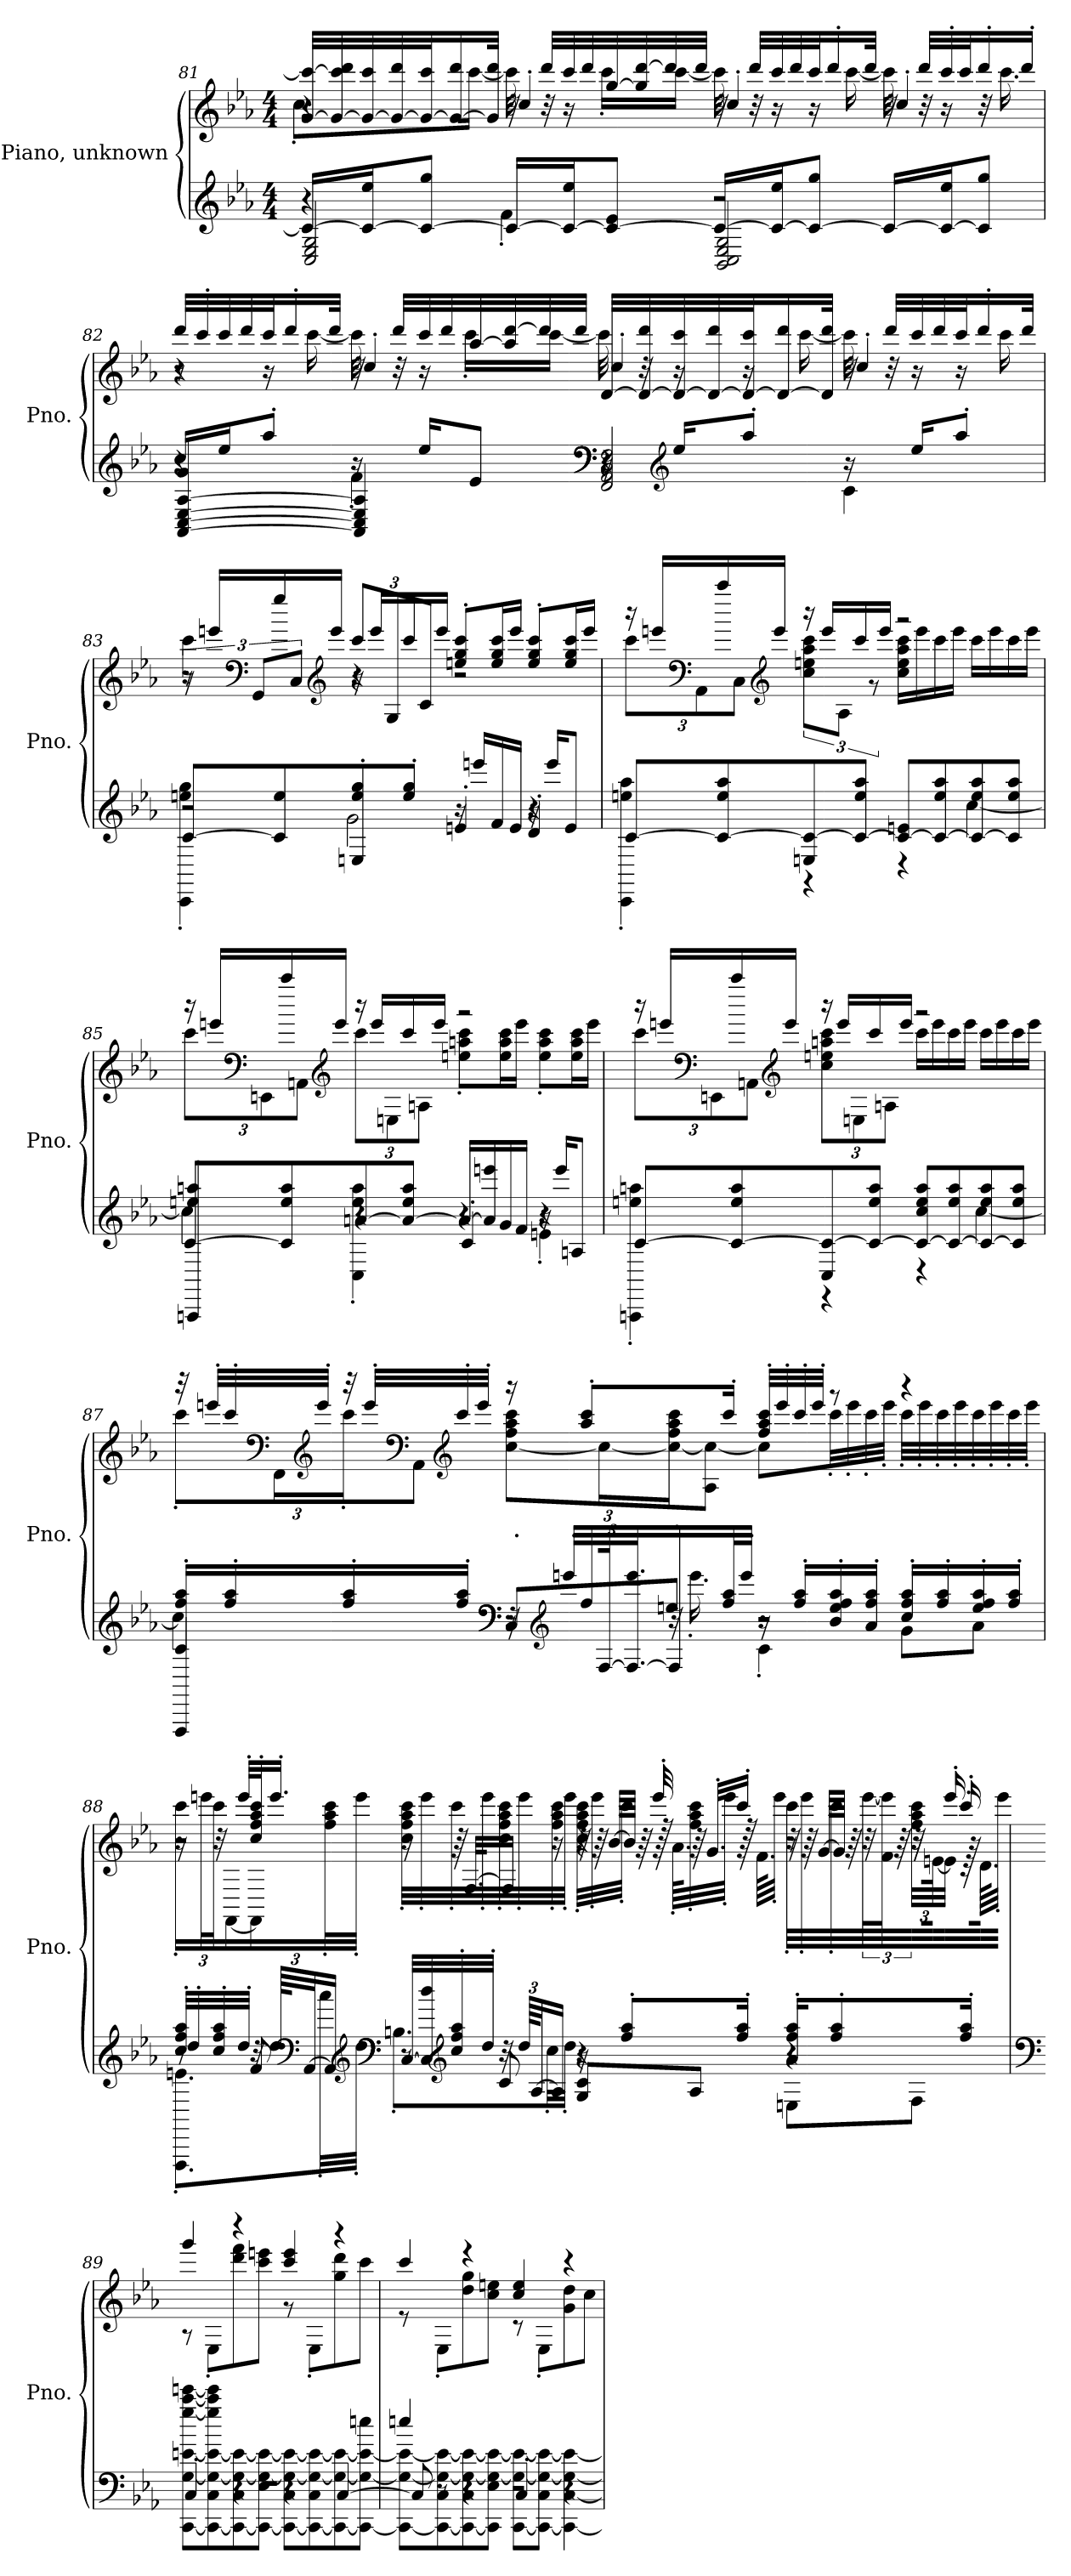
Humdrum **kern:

**kern	**kern
*part1	*part1
*staff2	*staff1
*I"Piano, unknown	*
*I'Pno.	*
!!LO:LB:g=z
*clefG2	*clefG2
*k[b-e-a-]	*k[b-e-a-]
*M4/4	*M4/4
=81	=81
*^	*^
*	*^	*	*^
16c/LL_	4r	2C/ 2E-/ 2G/	[32g/ 32ccc/_LLL	8.cc'\L	4r
.	.	.	32g/_ 32ccc/] 32ddd/	.	.
16c/_ 16ee-/J	.	.	32g/_ 32ccc/	.	.
.	.	.	32g/_ 32ddd/	.	.
8c/_ 8gg/J	.	.	32g/_ 32ccc/J	.	.
.	.	.	16g/_ 16ddd/	.	.
.	.	.	.	[16ccc\Jk	.
.	.	.	32g/] 32ddd/JJk	.	.
16c/LL_	4f'\	.	32r	32ccc\]	4cc'/
.	.	.	32ddd/LLL	32r	.
16c/_ 16ee-/J	.	.	32ccc/	16r	.
.	.	.	32ddd/	.	.
8c/_ 8e-/J	.	.	[32gg/	16ccc'\LL	.
.	.	.	32gg/] [32ddd/	.	.
.	.	.	32ddd/]	[16ccc\JJ	.
.	.	.	32ddd/JJJ	.	.
16c/LL_	2r	2BB-/ 2C/ 2E-/ 2G/	32r	32ccc\]	4cc'/
.	.	.	32ddd/LLL	32r	.
16c/_ 16ee-/J	.	.	32ccc/	16r	.
.	.	.	32ddd/	.	.
8c/_ 8gg/J	.	.	32ccc/J	16r	.
.	.	.	16ddd'/	.	.
.	.	.	.	[16ccc\	.
.	.	.	32ddd/JJk	.	.
16c/LL_	.	.	32r	32ccc\]	4cc'/
.	.	.	32ddd/LLL	32r	.
16c/_ 16ee-/J	.	.	32ccc'/	16r	.
.	.	.	32ccc/J	.	.
8c/] 8gg/J	.	.	16ddd'/	32r	.
.	.	.	.	16.ccc\	.
.	.	.	16ddd'/JJ	.	.
!!LO:LB:g=z	!!	!!
=82	=82	=82	=82	=82	=82
16cc/LL	4r	[4AA-/ [4C/ [4E-/ [4A-/ 4g/	32ddd/LLL	8r	4r
.	.	.	32ccc'/	.	.
16ee-/J	.	.	32ccc/	.	.
.	.	.	32ddd/	.	.
8aa-'/J	.	.	32ccc/J	16r	.
.	.	.	16ddd'/	.	.
.	.	.	.	[16ccc\	.
.	.	.	32ddd/JJk	.	.
16r	4f'\	4AA-/] 4C/] 4E-/] 4A-/]	32r	32ccc\]	4cc'/
.	.	.	32ddd/LLL	32r	.
16ee-/KL	.	.	32ccc/	16r	.
.	.	.	32ddd/	.	.
8e-/J	.	.	[32aa-/	16ccc'\LL	.
.	.	.	32aa-/] [32ddd/	.	.
.	.	.	32ddd/]	[16ccc\JJ	.
.	.	.	32ddd/JJJ	.	.
*clefF4	*	*	*	*	*
16r	4r	2FF/ 2AA-/ 2C/ 2F/	[32d/LLL	32ccc\]	4cc'/
.	.	.	32d/_ 32ddd/	32r	.
*clefG2	*	*	*	*	*
16ee-/KL	.	.	32d/_ 32ccc/	16r	.
.	.	.	32d/_ 32ddd/	.	.
8aa-'/J	.	.	32d/_ 32ccc/J	16r	.
.	.	.	16d/_ 16ddd/	.	.
.	.	.	.	[16ccc\	.
.	.	.	32d/] 32ddd/JJk	.	.
16r	4c\	.	32r	32ccc\]	4cc'/
.	.	.	32ddd/LLL	32r	.
16ee-/KL	.	.	32ccc/	16r	.
.	.	.	32ddd/	.	.
8aa-'/J	.	.	32ccc/J	16r	.
.	.	.	16ddd'/	.	.
.	.	.	.	16ccc\	.
.	.	.	32ddd/JJk	.	.
!!LO:LB:g=z	!!	!!
=83	=83	=83	=83	=83	=83
[8c/L	4CC\' 4een\' 4gg\'	2r	16r	4ccc\	12r
.	.	.	16eeen/LL	.	.
*	*	*	*clefF4	*	*
.	.	.	.	.	12GG/L
8c/] 8ee/	.	.	16gg/	.	.
.	.	.	.	.	12C/J
*	*	*	*clefG2	*	*
.	.	.	16eee/JJ	.	.
*	*	*	*	*	*Xbrackettup
8En/' 8ee/' 8gg/'	2g\	.	16r	4r	12ccc/L
.	.	.	16eee/LL	.	.
.	.	.	.	.	12G/
8ee/' 8gg/'J	.	.	16ccc/	.	.
.	.	.	.	.	12c/J
.	.	.	16eee/JJ	.	.
16r	.	4en'/	2r	2r	8een/' 8gg/' 8ccc/'L
16eeen/LL	.	.	.	.	.
16f/	.	.	.	.	16ee/ 16gg/ 16ccc/L
16e/JJ	.	.	.	.	16eee/JJ
16r	4r	4d'/	.	.	8ee/' 8gg/' 8ccc/'L
16eee/KL	.	.	.	.	.
8e/J	.	.	.	.	16ee/ 16gg/ 16ccc/L
.	.	.	.	.	16eee/JJ
*	*v	*v	*	*	*
*	*	*	*v	*v
!!LO:LB:g=z
=84	=84	=84	=84
[8c/L	4CC\' 4een\' 4aa-\'	16r	12ccc\L
.	.	16eeen/LL	.
*	*	*clefF4	*
.	.	.	12AA-\
8c/_ 8ee/ 8aa-/	.	16ccc/	.
.	.	.	12C\J
*	*	*clefG2	*
.	.	16eee/JJ	.
*	*	*	*brackettup
8En/ 8c/_	4r	16r	12cc\ 12een\ 12aa-\ 12ccc\L
.	.	16eee/LL	.
.	.	.	12A-\J
8c/_ 8ee/ 8aa-/J	.	16ccc/	.
.	.	.	12r
.	.	16eee/JJ	.
8c/_ 8en/L	4r	2r	16cc\ 16ee\ 16aa-\ 16ccc\LL
.	.	.	16eee\
8c/_ 8ee/ 8aa-/	.	.	16ccc\
.	.	.	16eee\JJ
8c/_ 8ee/ 8aa-/	[4cc\	.	16ccc\LL
.	.	.	16eee\
8c/] 8ee/ 8aa-/J	.	.	16ccc\
.	.	.	16eee\JJ
!!LO:LB:g=z	!!
=85	=85	=85	=85
*	*^	*	*
*	*	*	*	*Xbrackettup
[8c/L	4cc\]	4AAAn/' 4een/' 4aan/'	16r	12ccc\L
.	.	.	16eeen/LL	.
*	*	*	*clefF4	*
.	.	.	.	12EEn\
8c/] 8ee/ 8aa/	.	.	16ccc/	.
.	.	.	.	12AAn\J
*	*	*	*clefG2	*
.	.	.	16eee/JJ	.
[8an/	4C\' 4ee\' 4aa\'	4r	16r	12ccc\L
.	.	.	16eee/LL	.
.	.	.	.	12En\
8a/_ 8ee/ 8aa/J	.	.	16ccc/	.
.	.	.	.	12An\J
.	.	.	16eee/JJ	.
16a/LL_	4r	4c'/	2r	8een\' 8aan\' 8ccc\'L
16a/] 16eeen/	.	.	.	.
16g/	.	.	.	16ee\ 16aa\ 16ccc\L
16f/JJ	.	.	.	16eee\JJ
16r	4en'\	4r	.	8ee\' 8aa\' 8ccc\'L
16eee/KL	.	.	.	.
8An/J	.	.	.	16ee\ 16aa\ 16ccc\L
.	.	.	.	16eee\JJ
*	*v	*v	*	*
!!LO:PB:g=z	!!
=86	=86	=86	=86
[8c/L	4AAAn\' 4een\' 4aan\'	16r	12ccc\L
.	.	16eeen/LL	.
*	*	*clefF4	*
.	.	.	12EEn\
8c/_ 8ee/ 8aa/	.	16ccc/	.
.	.	.	12AAn\J
*	*	*clefG2	*
.	.	16eee/JJ	.
8C/ 8c/_	4r	16r	12cc\ 12een\ 12aan\ 12ccc\L
.	.	16eee/LL	.
.	.	.	12En\
8c/_ 8ee/ 8aa/J	.	16ccc/	.
.	.	.	12An\J
.	.	16eee/JJ	.
8c/_ 8cc/ 8ee/ 8aa/L	4r	2r	16ccc\LL
.	.	.	16eee\
8c/_ 8ee/ 8aa/	.	.	16ccc\
.	.	.	16eee\JJ
8c/_ 8ee/ 8aa/	[4cc\	.	16ccc\LL
.	.	.	16eee\
8c/] 8ee/ 8aa/J	.	.	16ccc\
.	.	.	16eee\JJ
!!LO:LB:g=z	!!
=87	=87	=87	=87
*	*^	*	*
16FFF/' 16ff/' 16aa-/'LL	4cc\]	4c/	32r	12ccc'\L
.	.	.	32eeen'/LLL	.
16ff/' 16aa-/'	.	.	32ccc'/	.
*	*	*	*clefF4	*
.	.	.	.	24FF\L
*	*	*	*clefG2	*
.	.	.	32eee'/JJJ	.
16ff/' 16aa-/'	.	.	32r	24ccc'\J
.	.	.	32eee'/LLL	.
*	*	*	*clefF4	*
.	.	.	.	12AA-\J
*	*	*	*clefG2	*
16ff/' 16aa-/'JJ	.	.	32ccc'/	.
.	.	.	32eee'/JJJ	.
*clefF4	*	*	*	*
32r	8r	8C'/L	16r	[12cc\ 12ff\ 12aa-\ 12ccc\L
*clefG2	*	*	*	*
32eeen'/LLL	.	.	.	.
*Xbrackettup	*	*	*	*
48ff/	.	.	8aa-/' 8ccc/'L	.
[96F/K	.	.	.	24cc\L_
48.F/_ 48.eee/J	.	.	.	.
16F/]	32r	8een'/J	.	24cc\_ 24ff\ 24aa-\ 24ccc\J
.	16.eee'\	.	.	.
.	.	.	.	12A-\ 12cc\_J
32ff/' 32aa-/'L	.	.	16ccc'/Jk	.
32eee'/JJJ	.	.	.	.
16r	4c'\	2r	32ff/' 32aa-/' 32ccc/'LLL	8cc\L]
.	.	.	32eee'/	.
16ff/' 16aa-/'LL	.	.	32ccc'/	.
.	.	.	32eee'/JJJ	.
16b-/' 16ee/' 16ff/' 16aa-/'	.	.	8r	32ccc'\LL
.	.	.	.	32eee'\
16a-/' 16ff/' 16aa-/'JJ	.	.	.	32ccc'\
.	.	.	.	32eee'\JJJ
16cc/' 16ff/' 16aa-/'LL	8g\L	.	4r	32ccc'\LLL
.	.	.	.	32eee'\
16ff/' 16aa-/'	.	.	.	32ccc'\
.	.	.	.	32eee'\
16ee/' 16ff/' 16aa-/'	8a-\J	.	.	32ccc'\
.	.	.	.	32eee'\
16ff/' 16aa-/'JJ	.	.	.	32ccc'\
.	.	.	.	32eee'\JJJ
!!LO:LB:g=z
=88	=88	=88	=88	=88
*	*	*	*	*^
32cc/' 32ff/' 32aa-/'LLL	8.FFF\' 8.en\'L	8r	2r	24ccc'\LL	16r
32dd'/	.	.	.	.	.
.	.	.	.	48eeen\L	.
32cc/' 32ff/' 32aa-/'	.	.	.	48ccc\J	32r
.	.	.	.	[24FF\	.
32dd'/JJJ	.	.	.	.	32eee'/LLL
32r	.	8f/	.	16FF\]	32cc/' 32ff/' 32aa-/' 32ccc/'J
96dd/KLLL	.	.	.	.	16.eee'/JJ
*clefF4	*	*	*	*	*
[48AA-/J	.	.	.	.	.
16AA-/JJ]	32cc'\LL	.	.	32ff\' 32aa-\' 32ccc\'L	.
*clefG2	*	*	*	*	*
.	32dd'\JJJ	.	.	32eee'\JJJ	.
*clefF4	*	*	*	*	*
[32C/LLL	8.Bn'\L	8r	.	32cc\' 32ff\' 32aa-\' 32ccc\'LLL	16r
32C/] 32dd/	.	.	.	32eee'\	.
*clefG2	*	*	*	*	*
32cc/' 32ff/' 32aa-/'	.	.	.	32ccc'\	64r
.	.	.	.	.	[32.F/KLL
32dd'/JJJ	.	.	.	32eee'\	.
32r	.	8c/	.	32cc\' 32ff\' 32aa-\' 32ccc\'	16F/JJ]
96dd/KLLL	.	.	.	32eee'\	.
[48A-/J	.	.	.	.	.
16A-/JJ]	32cc'\LL	.	.	32ff\' 32aa-\' 32ccc\'	16r
.	32dd'\JJJ	.	.	32eee'\JJJ	.
16r	4r	8G/ 8c/L	4r	32cc\' 32ff\' 32aa-\' 32ccc\'LLL	32r
.	.	.	.	32eee'\	64r
.	.	.	.	.	[64b-/LLLL
8ff/' 8aa-/'L	.	.	.	32ccc'\JJJ	64b-/JJJJ]
.	.	.	.	.	64r
.	.	.	.	128r	32eee'/
.	.	.	.	64.a-'\KLLL	.
.	.	8A-/J	.	32ff\' 32aa-\' 32ccc\'	64r
.	.	.	.	.	32.g'/KLL
.	.	.	.	32eee'\JJJ	.
16ff/' 16aa-/'Jk	.	.	.	128r	16ccc'/JJ
.	.	.	.	64.f\KLLL	.
.	.	.	.	32eee'\JJJ	.
16a-/' 16ff/' 16aa-/'KL	8En\L	4r	8r	32ccc'\LLL	32r
.	.	.	.	32eee'\	64r
.	.	.	.	.	[64g/LLLL
8ff/' 8aa-/'	.	.	.	32ccc'\	64g/JJJJ]
.	.	.	.	.	64r
*	*	*	*	*brackettup	*
.	.	.	.	[96eee\L	32r
.	.	.	.	96f\ 96eee\]JJJJ	.
.	.	.	.	96r	.
*	*	*	*	*Xbrackettup	*
.	8F\J	.	16r	48ff\ 48aa-\ 48ccc\LLL	32r
.	.	.	.	[96en\K	.
.	.	.	.	32e\JJJ]	16.eee'/
16ff/' 16aa-/'Jk	.	.	16ccc'/	128r	.
.	.	.	.	64.d\KLLL	.
.	.	.	.	32eee'\JJJ	.
*	*	*	*v	*v	*v
!!LO:LB:g=z
=89	=89	=89	=89
*clefF4	*	*	*
*	*	*	*^
1r	[8CC\ [8G\ [8en\ [8gg\ [8ccc\ [8eeen\L	4C'/	4ggg/	8r
.	8CC\_ 8C\ 8G\_ 8e\_ 8gg\] 8ccc\] 8eee\]	.	.	8E-'\L
.	8CC\_ 8C\ 8G\_ 8e\_	4r	4r	8ddd\ 8fff\
.	8CC\_ 8E-\ 8G\_ 8e\_J	.	.	8ccc\ 8eeen\J
.	8CC\_ 8C\ 8G\_ 8e\_L	4r	4ccc/ 4eee/	8r
.	8CC\_ 8C\ 8G\_ 8e\_	.	.	8E-'\L
.	8CC\_ 8G\_ 8e\_	[4C/	4r	8gg\ 8ddd\
.	8CC\_ 8G\_ 8e\_ 8een\J	.	.	8ccc\J
=90	=90	=90	=90	=90
4een/	8CC\_ 8G\_ 8e\_L	8C/]	4ccc/	8r
.	8CC\_ 8C\ 8G\_ 8e\_	8r	.	8E-'\L
4r	8CC\_ 8C\ 8G\_ 8e\_	4r	4r	8dd\ 8gg\
.	8CC\] 8E-\ 8G\_ 8e\_J	.	.	8cc\ 8een\J
2r	[8CC\ 8G\_ 8e\_L	4C'/	4cc/ 4ee/	8r
.	8CC\_ 8C\ 8G\_ 8e\_J	.	.	8E-'\L
.	4CC\_ [4C\ 4G\_ 4e\_	4r	4r	8g\ 8dd\
.	.	.	.	8cc\J
*v	*v	*v	*	*
*	*v	*v
=	=
*-	*-
